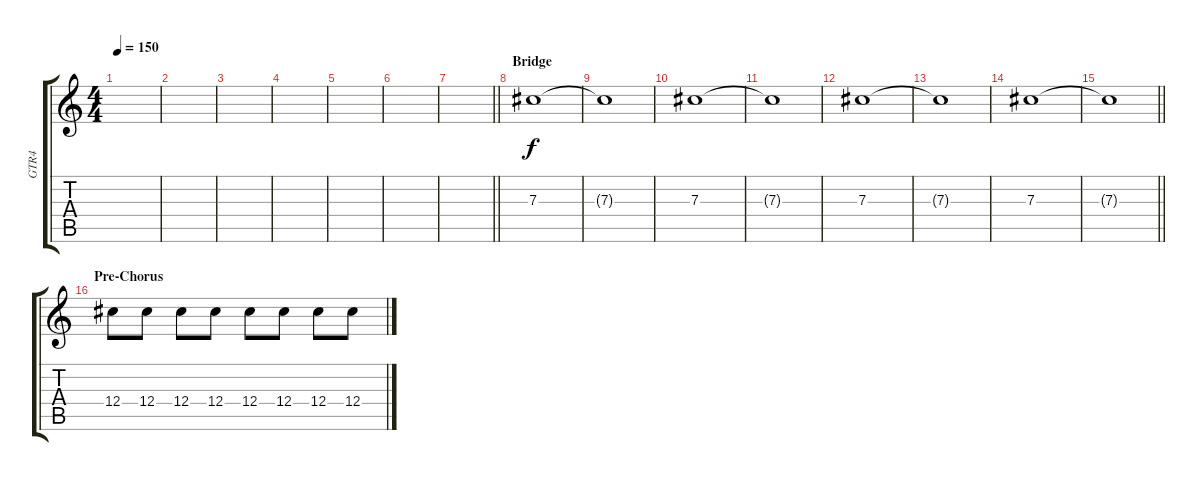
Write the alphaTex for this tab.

\track ("GTR4" "GTR4") {instrument distortionguitar}
\staff {score tabs}
\tuning (Eb4 Bb3 Gb3 Db3 Ab2 Db2) {hide}
\ts (4 4)
\tempo 150
\clef g2
\ks c
|
|
|
|
|
|
\barLineRight lightlight
|
\section ("" "Bridge")
7.3.1 |
7.3{t}.1 |
7.3.1 |
7.3{t}.1 |
7.3.1 |
7.3{t}.1 |
7.3.1 |
\barLineRight lightlight
7.3{t}.1 |
\section ("" "Pre-Chorus")
12.4.8 12.4.8 12.4.8 12.4.8 12.4.8 12.4.8 12.4.8 12.4.8
